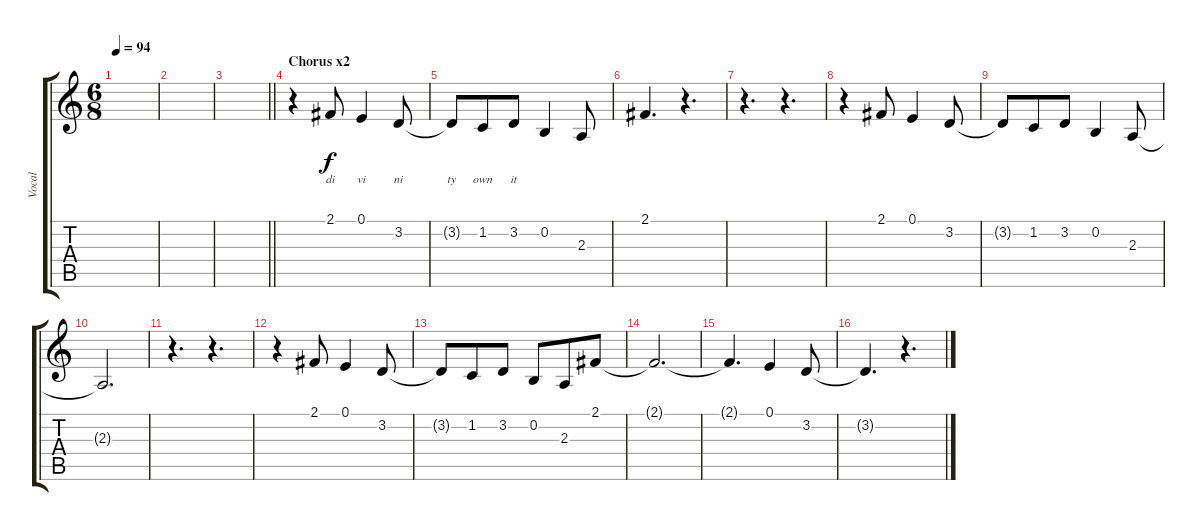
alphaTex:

\track ("Vocal" "Vocal") {instrument acousticgrandpiano}
\staff {score tabs}
\tuning (E4 B3 G3 D3 A2 E2) {hide}
\ts (6 8)
\tempo 94
\clef g2
\ks c
|
|
\barLineRight lightlight
|
\section ("" "Chorus x2")
r.4 2.1.8{lyrics (0 "di") lyrics (1 "") lyrics (2 "") lyrics (3 "") lyrics (4 "")} 0.1.4{lyrics (0 "vi") lyrics (1 "") lyrics (2 "") lyrics (3 "") lyrics (4 "")} 3.2.8{lyrics (0 "ni") lyrics (1 "") lyrics (2 "") lyrics (3 "") lyrics (4 "")} |
3.2{t}.8{lyrics (0 "ty") lyrics (1 "") lyrics (2 "") lyrics (3 "") lyrics (4 "")} 1.2.8{lyrics (0 "own") lyrics (1 "") lyrics (2 "") lyrics (3 "") lyrics (4 "")} 3.2.8{lyrics (0 "it") lyrics (1 "") lyrics (2 "") lyrics (3 "") lyrics (4 "")} 0.2.4 2.3.8 |
2.1.4{d} r.4{d} |
r.4{d} r.4{d} |
r.4 2.1.8 0.1.4 3.2.8 |
3.2{t}.8 1.2.8 3.2.8 0.2.4 2.3.8 |
2.3{t}.2{d} |
r.4{d} r.4{d} |
r.4 2.1.8 0.1.4 3.2.8 |
3.2{t}.8 1.2.8 3.2.8 0.2.8 2.3.8 2.1.8 |
2.1{t}.2{d} |
2.1{t}.4{d} 0.1.4 3.2.8 |
3.2{t}.4{d} r.4{d}
